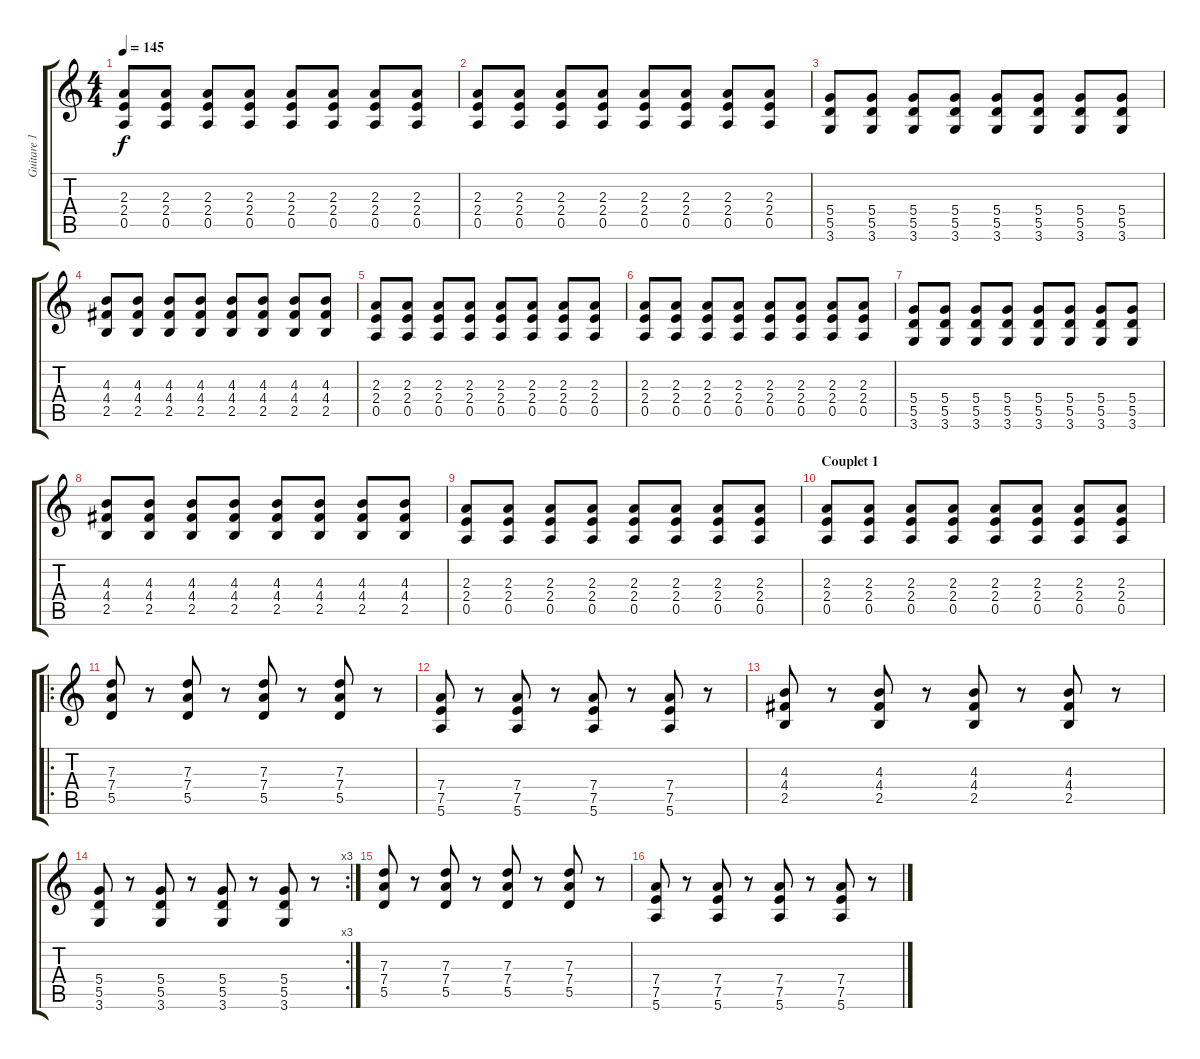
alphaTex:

\track ("Guitare 1" "Guitare 1") {instrument distortionguitar}
\staff {score tabs}
\tuning (E4 B3 G3 D3 A2 E2) {hide}
\ts (4 4)
\tempo 145
\clef g2
\ks c
(2.3 2.4 0.5).8{dy f} (2.3 2.4 0.5).8 (2.3 2.4 0.5).8 (2.3 2.4 0.5).8 (2.3 2.4 0.5).8 (2.3 2.4 0.5).8 (2.3 2.4 0.5).8 (2.3 2.4 0.5).8 |
(2.3 2.4 0.5).8 (2.3 2.4 0.5).8 (2.3 2.4 0.5).8 (2.3 2.4 0.5).8 (2.3 2.4 0.5).8 (2.3 2.4 0.5).8 (2.3 2.4 0.5).8 (2.3 2.4 0.5).8 |
(5.4 5.5 3.6).8 (5.4 5.5 3.6).8 (5.4 5.5 3.6).8 (5.4 5.5 3.6).8 (5.4 5.5 3.6).8 (5.4 5.5 3.6).8 (5.4 5.5 3.6).8 (5.4 5.5 3.6).8 |
(4.3 4.4 2.5).8 (4.3 4.4 2.5).8 (4.3 4.4 2.5).8 (4.3 4.4 2.5).8 (4.3 4.4 2.5).8 (4.3 4.4 2.5).8 (4.3 4.4 2.5).8 (4.3 4.4 2.5).8 |
(2.3 2.4 0.5).8 (2.3 2.4 0.5).8 (2.3 2.4 0.5).8 (2.3 2.4 0.5).8 (2.3 2.4 0.5).8 (2.3 2.4 0.5).8 (2.3 2.4 0.5).8 (2.3 2.4 0.5).8 |
(2.3 2.4 0.5).8 (2.3 2.4 0.5).8 (2.3 2.4 0.5).8 (2.3 2.4 0.5).8 (2.3 2.4 0.5).8 (2.3 2.4 0.5).8 (2.3 2.4 0.5).8 (2.3 2.4 0.5).8 |
(5.4 5.5 3.6).8 (5.4 5.5 3.6).8 (5.4 5.5 3.6).8 (5.4 5.5 3.6).8 (5.4 5.5 3.6).8 (5.4 5.5 3.6).8 (5.4 5.5 3.6).8 (5.4 5.5 3.6).8 |
(4.3 4.4 2.5).8 (4.3 4.4 2.5).8 (4.3 4.4 2.5).8 (4.3 4.4 2.5).8 (4.3 4.4 2.5).8 (4.3 4.4 2.5).8 (4.3 4.4 2.5).8 (4.3 4.4 2.5).8 |
(2.3 2.4 0.5).8 (2.3 2.4 0.5).8 (2.3 2.4 0.5).8 (2.3 2.4 0.5).8 (2.3 2.4 0.5).8 (2.3 2.4 0.5).8 (2.3 2.4 0.5).8 (2.3 2.4 0.5).8 |
\section ("" "Couplet 1")
(2.3 2.4 0.5).8 (2.3 2.4 0.5).8 (2.3 2.4 0.5).8 (2.3 2.4 0.5).8 (2.3 2.4 0.5).8 (2.3 2.4 0.5).8 (2.3 2.4 0.5).8 (2.3 2.4 0.5).8 |
\ro
(7.3 7.4 5.5).8{instrument distortionguitar} r.8 (7.3 7.4 5.5).8 r.8 (7.3 7.4 5.5).8 r.8 (7.3 7.4 5.5).8 r.8 |
(7.4 7.5 5.6).8 r.8 (7.4 7.5 5.6).8 r.8 (7.4 7.5 5.6).8 r.8 (7.4 7.5 5.6).8 r.8 |
(4.3 4.4 2.5).8 r.8 (4.3 4.4 2.5).8 r.8 (4.3 4.4 2.5).8 r.8 (4.3 4.4 2.5).8 r.8 |
\rc 3
(5.4 5.5 3.6).8 r.8 (5.4 5.5 3.6).8 r.8 (5.4 5.5 3.6).8 r.8 (5.4 5.5 3.6).8 r.8 |
(7.3 7.4 5.5).8{instrument distortionguitar} r.8 (7.3 7.4 5.5).8 r.8 (7.3 7.4 5.5).8 r.8 (7.3 7.4 5.5).8 r.8 |
(7.4 7.5 5.6).8 r.8 (7.4 7.5 5.6).8 r.8 (7.4 7.5 5.6).8 r.8 (7.4 7.5 5.6).8 r.8
